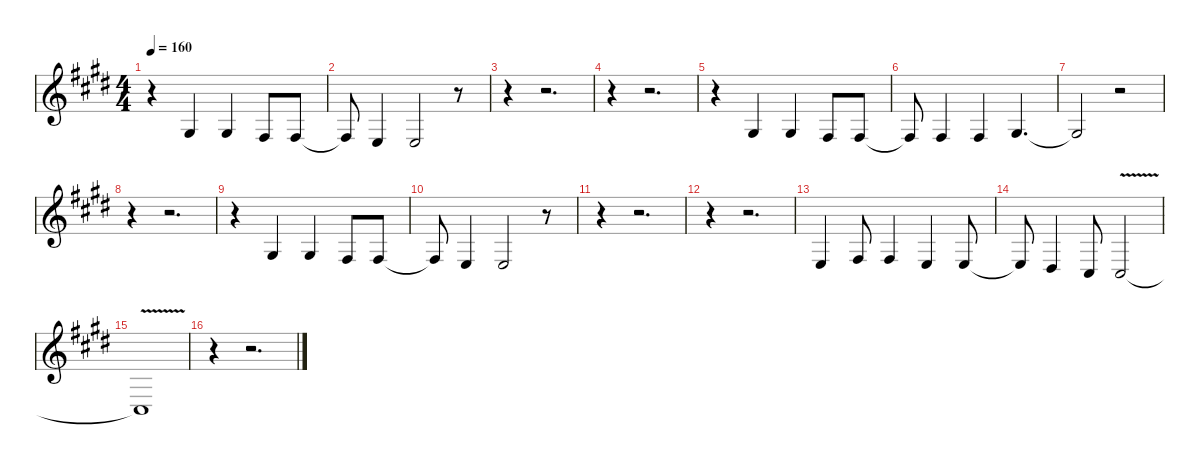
\defaultSystemsLayout 4
\hideDynamics
\bracketExtendMode nobrackets
\singleTrackTrackNamePolicy hidden
\multiTrackTrackNamePolicy hidden
\firstSystemTrackNameMode fullname
\firstSystemTrackNameOrientation horizontal
\otherSystemsTrackNameOrientation horizontal
\track ("Vocals" "chr.") {mute instrument choiraahs}
\staff {score}
\tuning (E4 B3 G3 D3 A2 E2)
\ts (4 4)
\beaming (8 2 2 2 2)
\tempo 160
\clef g2
\ks c#minor
r.4{dy f} 6.4{acc #}.4 6.4{acc #}.4 4.4{acc #}.8 4.4{acc #}.8 |
4.4{t acc #}.8 2.4{acc forcenatural}.4 2.4{acc forcenatural}.2 r.8 |
r.4 r.2{d} |
r.4 r.2{d} |
r.4 6.4{acc #}.4 6.4{acc #}.4 4.4{acc #}.8 4.4{acc #}.8 |
4.4{t acc #}.8 4.4{acc #}.4 4.4{acc #}.4 6.4{acc #}.4{d} |
6.4{t acc #}.2 r.2 |
r.4 r.2{d} |
r.4 6.4{acc #}.4 6.4{acc #}.4 4.4{acc #}.8 4.4{acc #}.8 |
4.4{t acc #}.8 2.4{acc forcenatural}.4 2.4{acc forcenatural}.2 r.8 |
r.4 r.2{d} |
r.4 r.2{d} |
2.4{acc forcenatural}.4 4.4{acc #}.8 4.4{acc #}.4 2.4{acc forcenatural}.4 2.4{acc forcenatural}.8 |
2.4{t acc forcenatural}.8 6.5{acc #}.4 4.5{acc #}.8 4.5{v acc #}.2 |
4.5{v t acc #}.1 |
r.4 r.2{d}
